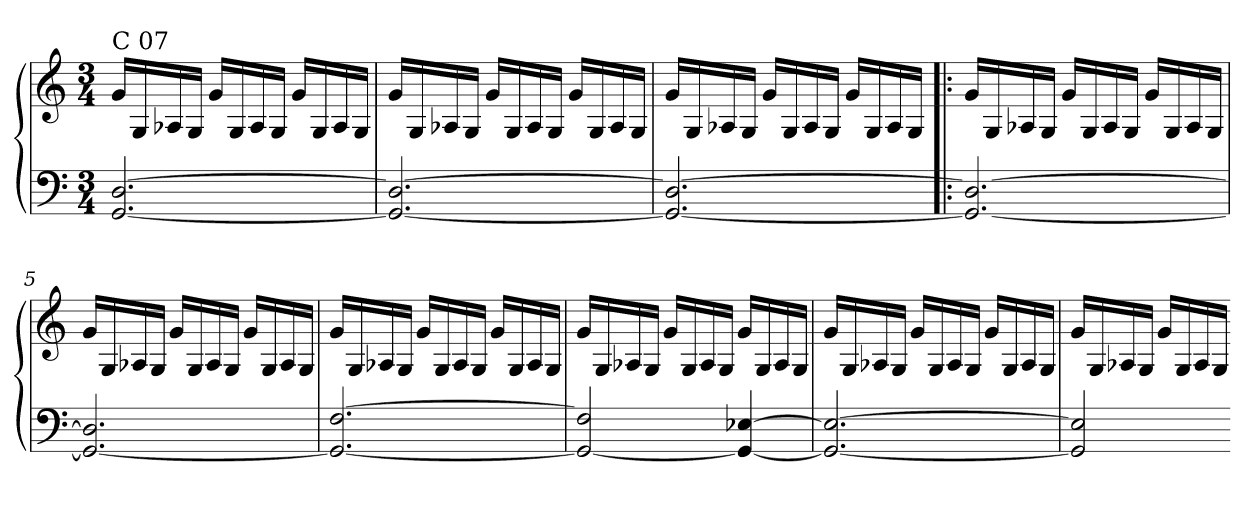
**kern	**kern
*part1	*part1
*staff2	*staff1
*clefF4	*clefG2
*k[]	*k[]
*M3/4	*M3/4
=1	=1
!	!LO:TX:a:t=C 07
[2.GG/ [2.D/	16g/LL
.	16G/
.	16A-X/
.	16G/JJ
.	16g/LL
.	16G/
.	16A-/
.	16G/JJ
.	16g/LL
.	16G/
.	16A-/
.	16G/JJ
=2	=2
2.GG_/ 2.D_/	16g/LL
.	16G/
.	16A-X/
.	16G/JJ
.	16g/LL
.	16G/
.	16A-/
.	16G/JJ
.	16g/LL
.	16G/
.	16A-/
.	16G/JJ
=3	=3
2.GG_/ 2.D_/	16g/LL
.	16G/
.	16A-X/
.	16G/JJ
.	16g/LL
.	16G/
.	16A-/
.	16G/JJ
.	16g/LL
.	16G/
.	16A-/
.	16G/JJ
!!LO:LB:g=z
=4!|:	=4!|:
2.GG_/ 2.D_/	16g/LL
.	16G/
.	16A-X/
.	16G/JJ
.	16g/LL
.	16G/
.	16A-/
.	16G/JJ
.	16g/LL
.	16G/
.	16A-/
.	16G/JJ
=5	=5
2.GG_/ 2.D]/	16g/LL
.	16G/
.	16A-X/
.	16G/JJ
.	16g/LL
.	16G/
.	16A-/
.	16G/JJ
.	16g/LL
.	16G/
.	16A-/
.	16G/JJ
=6	=6
2.GG_/ [2.F/	16g/LL
.	16G/
.	16A-X/
.	16G/JJ
.	16g/LL
.	16G/
.	16A-/
.	16G/JJ
.	16g/LL
.	16G/
.	16A-/
.	16G/JJ
!!LO:LB:g=z
=7	=7
2GG_/ 2F]/	16g/LL
.	16G/
.	16A-X/
.	16G/JJ
.	16g/LL
.	16G/
.	16A-/
.	16G/JJ
4GG_/ [4E-X/	16g/LL
.	16G/
.	16A-/
.	16G/JJ
=8	=8
2.GG_/ 2.E-_/	16g/LL
.	16G/
.	16A-X/
.	16G/JJ
.	16g/LL
.	16G/
.	16A-/
.	16G/JJ
.	16g/LL
.	16G/
.	16A-/
.	16G/JJ
=9	=9
2GG]/ 2E-]/	16g/LL
.	16G/
.	16A-X/
.	16G/JJ
.	16g/LL
.	16G/
.	16A-/
.	16G/JJ
=-	=-
*-	*-
